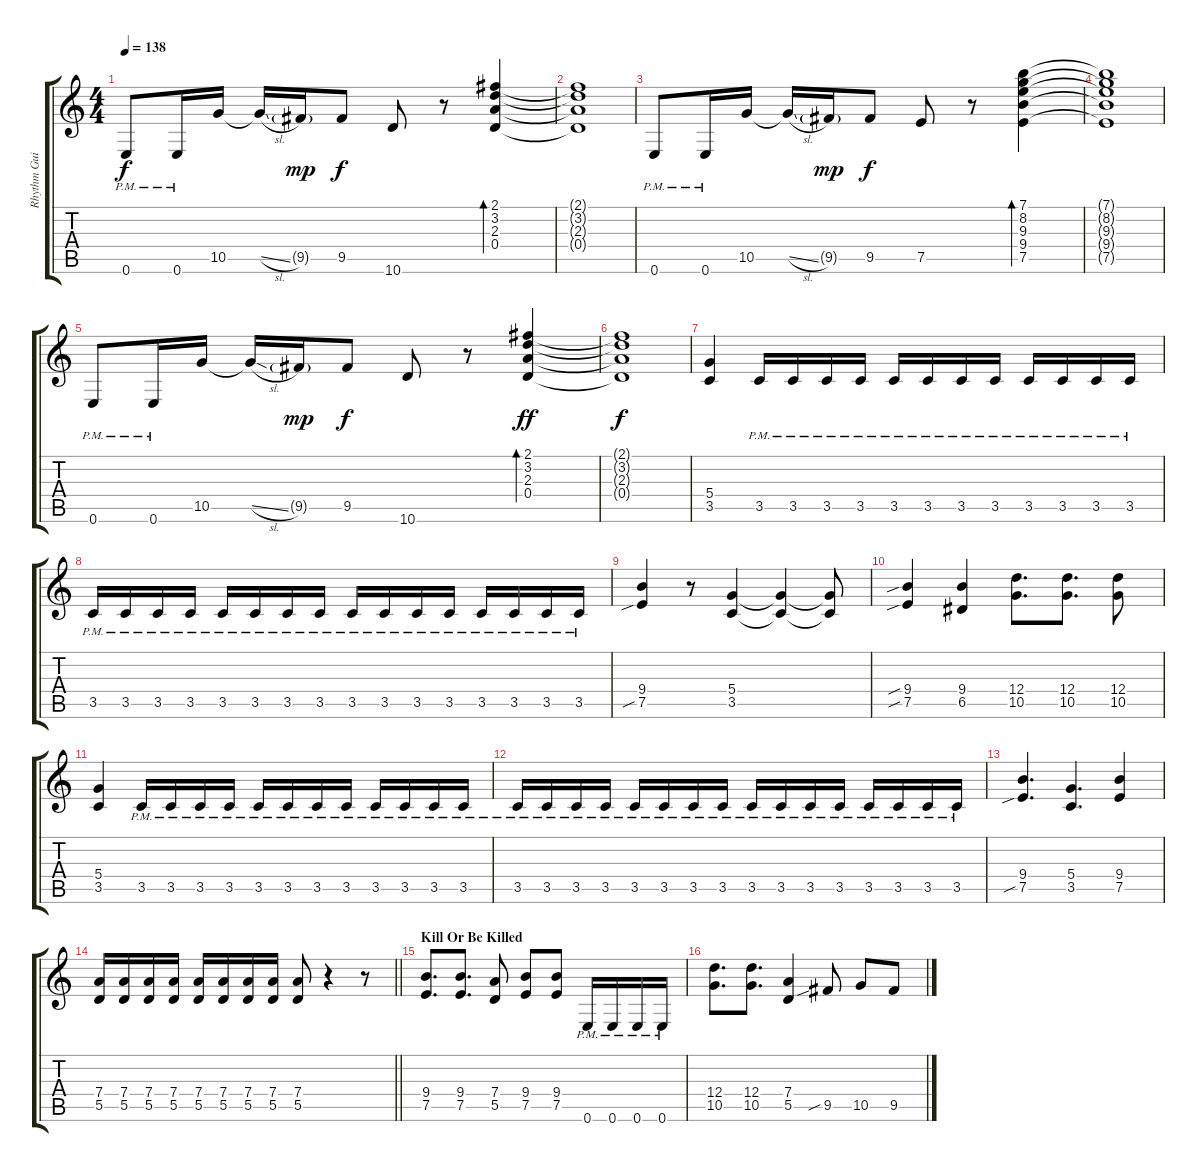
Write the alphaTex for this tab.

\track ("Rhythm Guitar R" "Rhythm Gui") {instrument distortionguitar}
\staff {score tabs}
\tuning (E4 B3 G3 D3 A2 E2) {hide}
\ts (4 4)
\tempo 138
\clef g2
\ks c
0.6{pm}.8{dy f} 0.6{pm}.16 10.5.16 10.5{sl t}.16 9.5{g}.16{dy mp} 9.5.8{dy f} 10.6.8 r.8 (2.1 3.2 2.3 0.4).4{bd 60} |
(2.1{t} 3.2{t} 2.3{t} 0.4{t}).1 |
0.6{pm}.8 0.6{pm}.16 10.5.16 10.5{sl t}.16 9.5{g}.16{dy mp} 9.5.8{dy f} 7.5.8 r.8 (7.1 8.2 9.3 9.4 7.5).4{bd 60} |
(7.1{t} 8.2{t} 9.3{t} 9.4{t} 7.5{t}).1 |
0.6{pm}.8 0.6{pm}.16 10.5.16 10.5{sl t}.16 9.5{g}.16{dy mp} 9.5.8{dy f} 10.6.8 r.8 (2.1 3.2 2.3 0.4).4{bd 60 dy ff} |
(2.1{t} 3.2{t} 2.3{t} 0.4{t}).1{dy f} |
(5.4 3.5).4 3.5{pm}.16 3.5{pm}.16 3.5{pm}.16 3.5{pm}.16 3.5{pm}.16 3.5{pm}.16 3.5{pm}.16 3.5{pm}.16 3.5{pm}.16 3.5{pm}.16 3.5{pm}.16 3.5{pm}.16 |
3.5{pm}.16 3.5{pm}.16 3.5{pm}.16 3.5{pm}.16 3.5{pm}.16 3.5{pm}.16 3.5{pm}.16 3.5{pm}.16 3.5{pm}.16 3.5{pm}.16 3.5{pm}.16 3.5{pm}.16 3.5{pm}.16 3.5{pm}.16 3.5{pm}.16 3.5{pm}.16 |
(9.4 7.5{sib}).4 r.8 (5.4 3.5).4 (5.4{t} 3.5{t}).4 (5.4{t} 3.5{t}).8 |
(9.4{sib} 7.5{sib}).4 (9.4 6.5).4 (12.4 10.5).8{d} (12.4 10.5).8{d} (12.4 10.5).8 |
(5.4 3.5).4 3.5{pm}.16 3.5{pm}.16 3.5{pm}.16 3.5{pm}.16 3.5{pm}.16 3.5{pm}.16 3.5{pm}.16 3.5{pm}.16 3.5{pm}.16 3.5{pm}.16 3.5{pm}.16 3.5{pm}.16 |
3.5{pm}.16 3.5{pm}.16 3.5{pm}.16 3.5{pm}.16 3.5{pm}.16 3.5{pm}.16 3.5{pm}.16 3.5{pm}.16 3.5{pm}.16 3.5{pm}.16 3.5{pm}.16 3.5{pm}.16 3.5{pm}.16 3.5{pm}.16 3.5{pm}.16 3.5{pm}.16 |
(9.4 7.5{sib}).4{d} (5.4 3.5).4{d} (9.4 7.5).4 |
\barLineRight lightlight
(7.4 5.5).16 (7.4 5.5).16 (7.4 5.5).16 (7.4 5.5).16 (7.4 5.5).16 (7.4 5.5).16 (7.4 5.5).16 (7.4 5.5).16 (7.4 5.5).8 r.4 r.8 |
\section ("" "Kill Or Be Killed")
(9.4 7.5).8{d} (9.4 7.5).8{d} (7.4 5.5).8 (9.4 7.5).8 (9.4 7.5).8 0.6{pm}.16 0.6{pm}.16 0.6{pm}.16 0.6{pm}.16 |
(12.4 10.5).8{d} (12.4 10.5).8{d} (7.4 5.5).4 9.5{sib}.8 10.5.8 9.5.8
